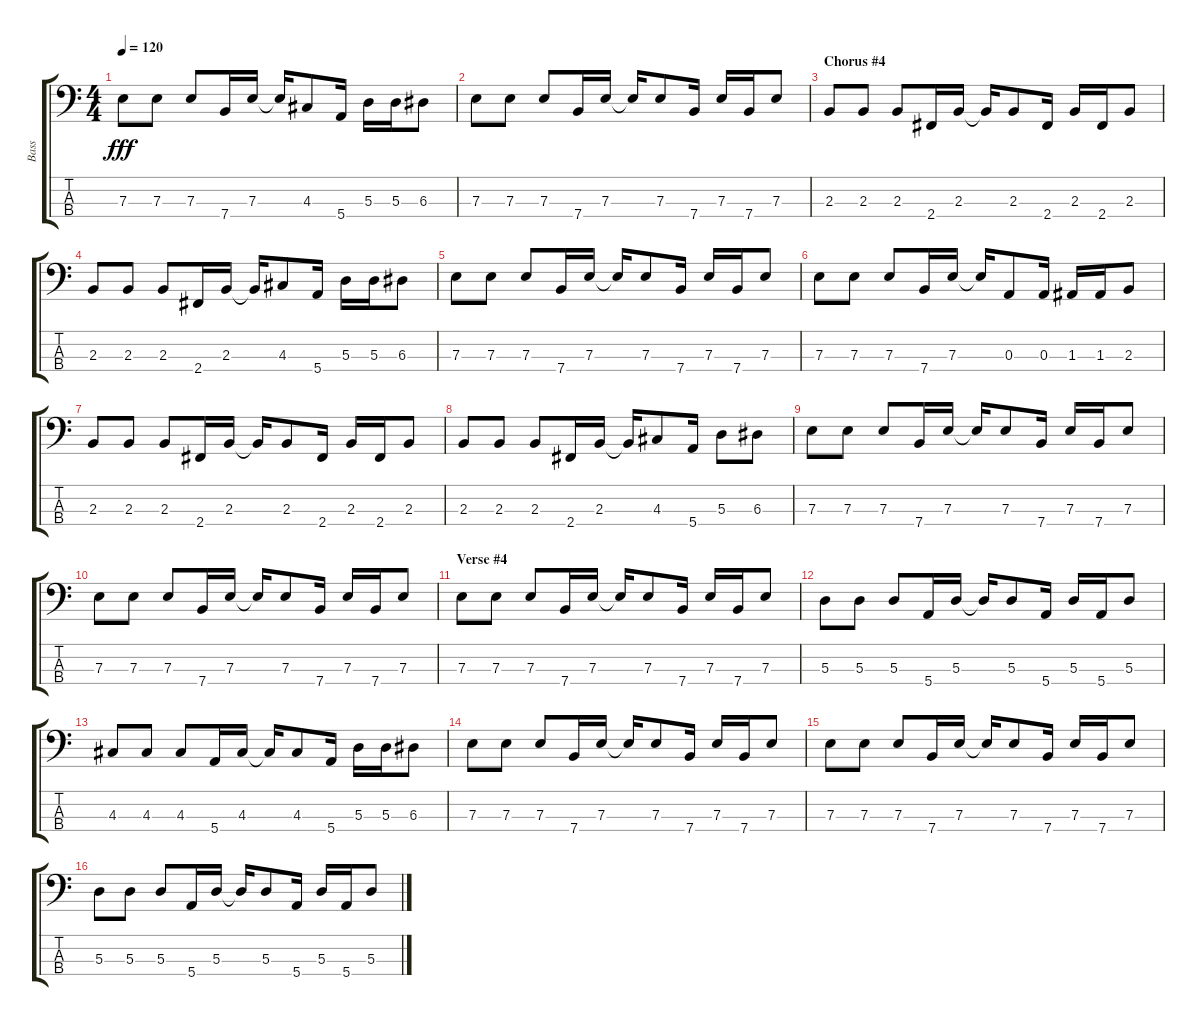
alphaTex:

\track ("Bass" "Bass") {instrument electricbasspick}
\staff {score tabs}
\tuning (G2 D2 A1 E1) {hide}
\ts (4 4)
\tempo 120
\clef f4
\ks c
7.3.8{dy fff} 7.3.8 7.3.8 7.4.16 7.3.16 7.3{t}.16 4.3.8 5.4.16 5.3.16 5.3.16 6.3.8 |
7.3.8 7.3.8 7.3.8 7.4.16 7.3.16 7.3{t}.16 7.3.8 7.4.16 7.3.16 7.4.16 7.3.8 |
\section ("" "Chorus #4")
2.3.8 2.3.8 2.3.8 2.4.16 2.3.16 2.3{t}.16 2.3.8 2.4.16 2.3.16 2.4.16 2.3.8 |
2.3.8 2.3.8 2.3.8 2.4.16 2.3.16 2.3{t}.16 4.3.8 5.4.16 5.3.16 5.3.16 6.3.8 |
7.3.8 7.3.8 7.3.8 7.4.16 7.3.16 7.3{t}.16 7.3.8 7.4.16 7.3.16 7.4.16 7.3.8 |
7.3.8 7.3.8 7.3.8 7.4.16 7.3.16 7.3{t}.16 0.3.8 0.3.16 1.3.16 1.3.16 2.3.8 |
2.3.8 2.3.8 2.3.8 2.4.16 2.3.16 2.3{t}.16 2.3.8 2.4.16 2.3.16 2.4.16 2.3.8 |
2.3.8 2.3.8 2.3.8 2.4.16 2.3.16 2.3{t}.16 4.3.8 5.4.16 5.3.8 6.3.8 |
7.3.8 7.3.8 7.3.8 7.4.16 7.3.16 7.3{t}.16 7.3.8 7.4.16 7.3.16 7.4.16 7.3.8 |
7.3.8 7.3.8 7.3.8 7.4.16 7.3.16 7.3{t}.16 7.3.8 7.4.16 7.3.16 7.4.16 7.3.8 |
\section ("" "Verse #4")
7.3.8 7.3.8 7.3.8 7.4.16 7.3.16 7.3{t}.16 7.3.8 7.4.16 7.3.16 7.4.16 7.3.8 |
5.3.8 5.3.8 5.3.8 5.4.16 5.3.16 5.3{t}.16 5.3.8 5.4.16 5.3.16 5.4.16 5.3.8 |
4.3.8 4.3.8 4.3.8 5.4.16 4.3.16 4.3{t}.16 4.3.8 5.4.16 5.3.16 5.3.16 6.3.8 |
7.3.8 7.3.8 7.3.8 7.4.16 7.3.16 7.3{t}.16 7.3.8 7.4.16 7.3.16 7.4.16 7.3.8 |
7.3.8 7.3.8 7.3.8 7.4.16 7.3.16 7.3{t}.16 7.3.8 7.4.16 7.3.16 7.4.16 7.3.8 |
5.3.8 5.3.8 5.3.8 5.4.16 5.3.16 5.3{t}.16 5.3.8 5.4.16 5.3.16 5.4.16 5.3.8
